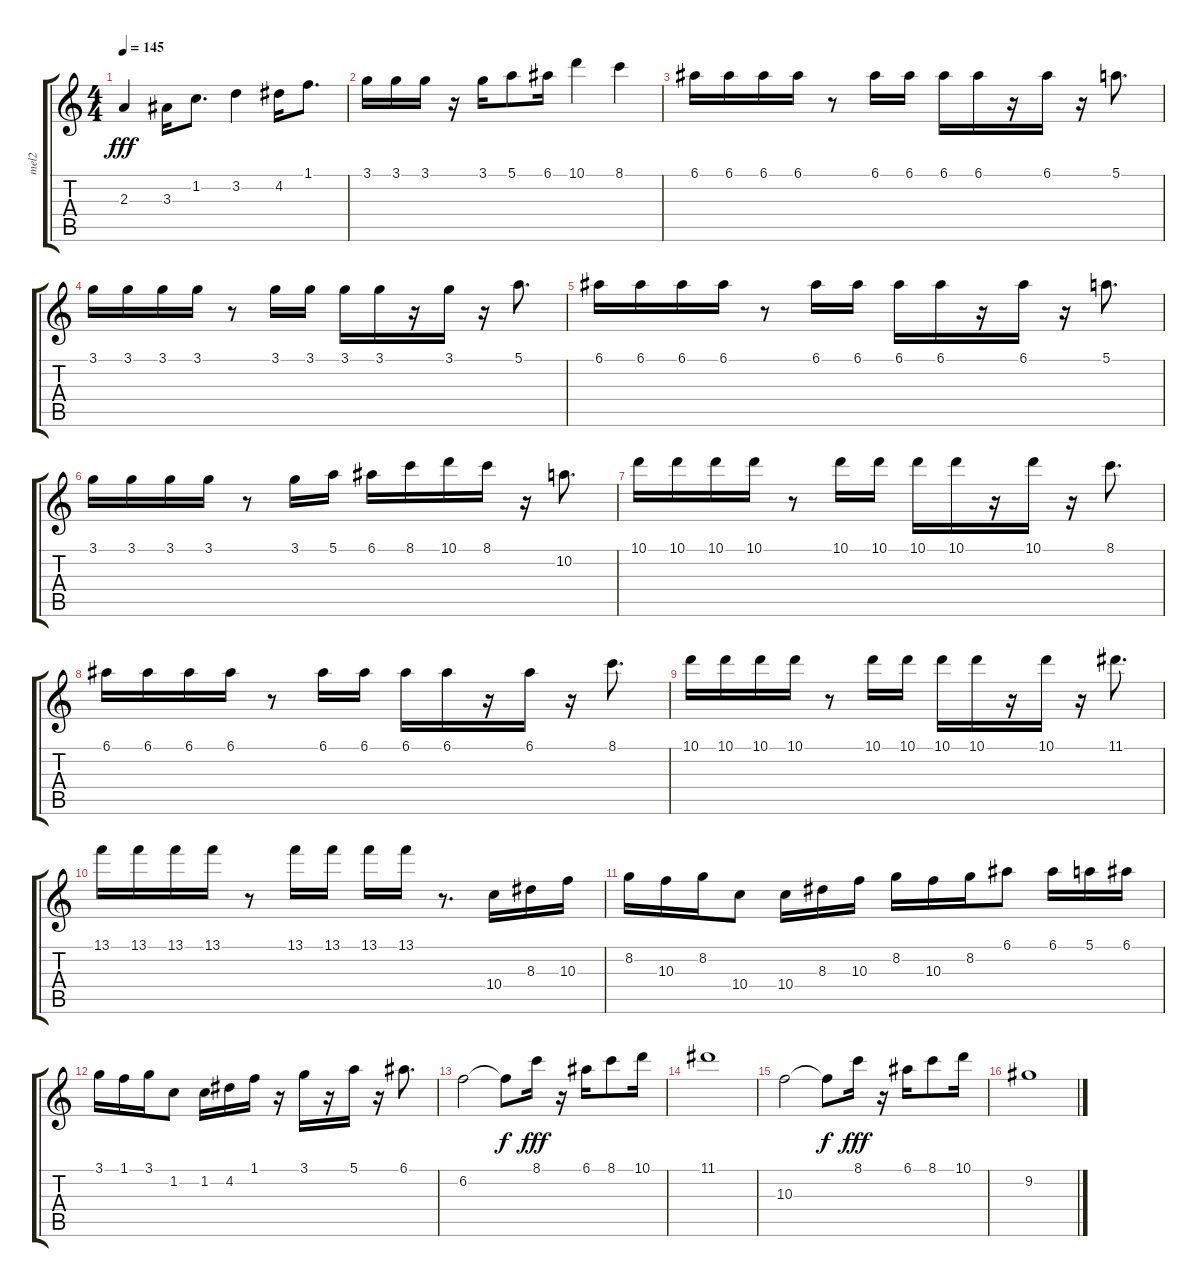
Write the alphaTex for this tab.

\track ("mel2" "mel2") {instrument overdrivenguitar}
\staff {score tabs}
\tuning (E4 B3 G3 D3 A2 E2) {hide}
\ts (4 4)
\tempo 145
\clef g2
\ks c
2.3.4{dy fff} 3.3.16 1.2.8{d} 3.2.4 4.2.16 1.1.8{d} |
3.1.16 3.1.16 3.1.16 r.16 3.1.16 5.1.8 6.1.16 10.1.4 8.1.4 |
6.1.16 6.1.16 6.1.16 6.1.16 r.8 6.1.16 6.1.16 6.1.16 6.1.16 r.16 6.1.16 r.16 5.1.8{d} |
3.1.16 3.1.16 3.1.16 3.1.16 r.8 3.1.16 3.1.16 3.1.16 3.1.16 r.16 3.1.16 r.16 5.1.8{d} |
6.1.16 6.1.16 6.1.16 6.1.16 r.8 6.1.16 6.1.16 6.1.16 6.1.16 r.16 6.1.16 r.16 5.1.8{d} |
3.1.16 3.1.16 3.1.16 3.1.16 r.8 3.1.16 5.1.16 6.1.16 8.1.16 10.1.16 8.1.16 r.16 10.2.8{d} |
10.1.16 10.1.16 10.1.16 10.1.16 r.8 10.1.16 10.1.16 10.1.16 10.1.16 r.16 10.1.16 r.16 8.1.8{d} |
6.1.16 6.1.16 6.1.16 6.1.16 r.8 6.1.16 6.1.16 6.1.16 6.1.16 r.16 6.1.16 r.16 8.1.8{d} |
10.1.16 10.1.16 10.1.16 10.1.16 r.8 10.1.16 10.1.16 10.1.16 10.1.16 r.16 10.1.16 r.16 11.1.8{d} |
13.1.16 13.1.16 13.1.16 13.1.16 r.8 13.1.16 13.1.16 13.1.16 13.1.16 r.8{d} 10.4.16 8.3.16 10.3.16 |
8.2.16 10.3.16 8.2.16 10.4.8 10.4.16 8.3.16 10.3.16 8.2.16 10.3.16 8.2.16 6.1.8 6.1.16 5.1.16 6.1.16 |
3.1.16 1.1.16 3.1.16 1.2.8 1.2.16 4.2.16 1.1.16 r.16 3.1.16 r.16 5.1.16 r.16 6.1.8{d} |
6.2.2 6.2{t}.8{dy f} 8.1.16{dy fff} r.16 6.1.16 8.1.8 10.1.16 |
11.1.1 |
10.3.2 10.3{t}.8{dy f} 8.1.16{dy fff} r.16 6.1.16 8.1.8 10.1.16 |
9.2.1
